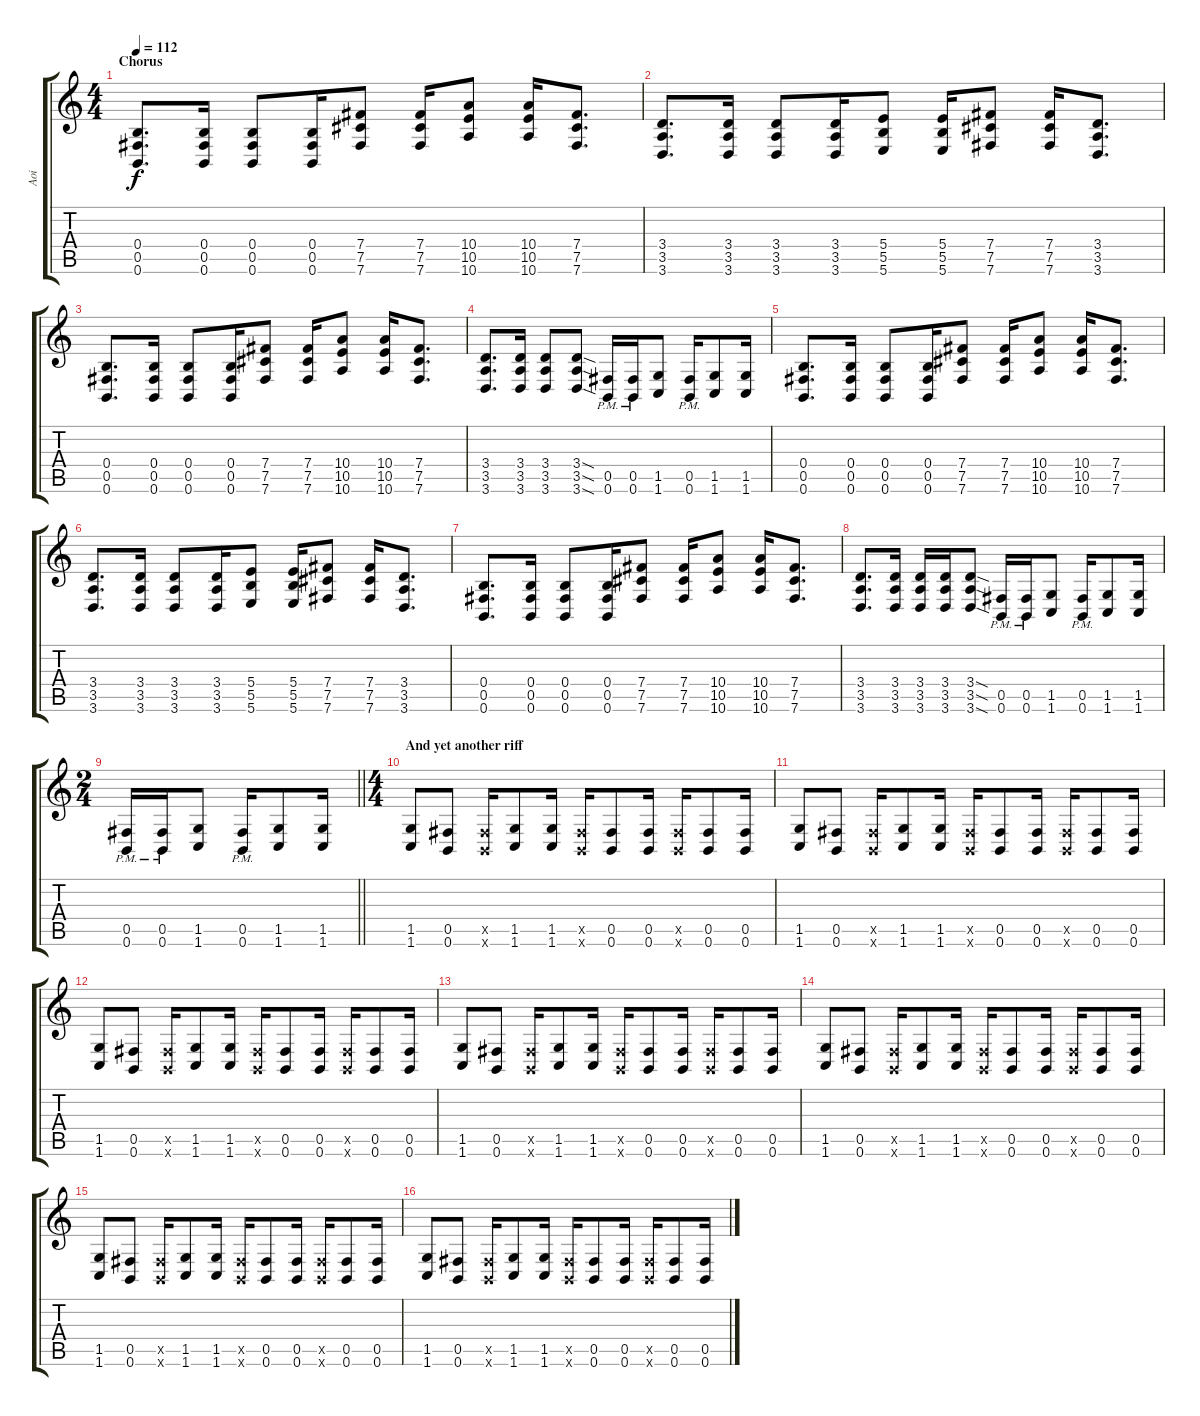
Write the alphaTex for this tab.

\track ("Aoi" "Aoi") {instrument overdrivenguitar}
\staff {score tabs}
\tuning (Db4 Ab3 E3 B2 Gb2 B1) {hide}
\ts (4 4)
\section ("" "Chorus")
\tempo 112
\clef g2
\ks c
(0.4 0.5 0.6).8{d dy f} (0.4 0.5 0.6).16 (0.4 0.5 0.6).8 (0.4 0.5 0.6).16 (7.4 7.5 7.6).8 (7.4 7.5 7.6).16 (10.4 10.5 10.6).8 (10.4 10.5 10.6).16 (7.4 7.5 7.6).8{d} |
(3.4 3.5 3.6).8{d} (3.4 3.5 3.6).16 (3.4 3.5 3.6).8 (3.4 3.5 3.6).16 (5.4 5.5 5.6).8 (5.4 5.5 5.6).16 (7.4 7.5 7.6).8 (7.4 7.5 7.6).16 (3.4 3.5 3.6).8{d} |
(0.4 0.5 0.6).8{d} (0.4 0.5 0.6).16 (0.4 0.5 0.6).8 (0.4 0.5 0.6).16 (7.4 7.5 7.6).8 (7.4 7.5 7.6).16 (10.4 10.5 10.6).8 (10.4 10.5 10.6).16 (7.4 7.5 7.6).8{d} |
(3.4 3.5 3.6).8{d} (3.4 3.5 3.6).16 (3.4 3.5 3.6).8 (3.4{sod} 3.5{sod} 3.6{sod}).8 (0.5{pm} 0.6{pm}).16 (0.5{pm} 0.6{pm}).16 (1.5 1.6).8 (0.5{pm} 0.6{pm}).16 (1.5 1.6).8 (1.5 1.6).16 |
(0.4 0.5 0.6).8{d} (0.4 0.5 0.6).16 (0.4 0.5 0.6).8 (0.4 0.5 0.6).16 (7.4 7.5 7.6).8 (7.4 7.5 7.6).16 (10.4 10.5 10.6).8 (10.4 10.5 10.6).16 (7.4 7.5 7.6).8{d} |
(3.4 3.5 3.6).8{d} (3.4 3.5 3.6).16 (3.4 3.5 3.6).8 (3.4 3.5 3.6).16 (5.4 5.5 5.6).8 (5.4 5.5 5.6).16 (7.4 7.5 7.6).8 (7.4 7.5 7.6).16 (3.4 3.5 3.6).8{d} |
(0.4 0.5 0.6).8{d} (0.4 0.5 0.6).16 (0.4 0.5 0.6).8 (0.4 0.5 0.6).16 (7.4 7.5 7.6).8 (7.4 7.5 7.6).16 (10.4 10.5 10.6).8 (10.4 10.5 10.6).16 (7.4 7.5 7.6).8{d} |
(3.4 3.5 3.6).8{d} (3.4 3.5 3.6).16 (3.4 3.5 3.6).16 (3.4 3.5 3.6).16 (3.4{sod} 3.5{sod} 3.6{sod}).8 (0.5{pm} 0.6{pm}).16 (0.5{pm} 0.6{pm}).16 (1.5 1.6).8 (0.5{pm} 0.6{pm}).16 (1.5 1.6).8 (1.5 1.6).16 |
\ts (2 4)
\barLineRight lightlight
(0.5{pm} 0.6{pm}).16 (0.5{pm} 0.6{pm}).16 (1.5 1.6).8 (0.5{pm} 0.6{pm}).16 (1.5 1.6).8 (1.5 1.6).16 |
\ts (4 4)
\section ("" "And yet another riff")
(1.5 1.6).8 (0.5 0.6).8 (0.5{x} 0.6{x}).16 (1.5 1.6).8 (1.5 1.6).16 (0.5{x} 0.6{x}).16 (0.5 0.6).8 (0.5 0.6).16 (0.5{x} 0.6{x}).16 (0.5 0.6).8 (0.5 0.6).16 |
(1.5 1.6).8 (0.5 0.6).8 (0.5{x} 0.6{x}).16 (1.5 1.6).8 (1.5 1.6).16 (0.5{x} 0.6{x}).16 (0.5 0.6).8 (0.5 0.6).16 (0.5{x} 0.6{x}).16 (0.5 0.6).8 (0.5 0.6).16 |
(1.5 1.6).8 (0.5 0.6).8 (0.5{x} 0.6{x}).16 (1.5 1.6).8 (1.5 1.6).16 (0.5{x} 0.6{x}).16 (0.5 0.6).8 (0.5 0.6).16 (0.5{x} 0.6{x}).16 (0.5 0.6).8 (0.5 0.6).16 |
(1.5 1.6).8 (0.5 0.6).8 (0.5{x} 0.6{x}).16 (1.5 1.6).8 (1.5 1.6).16 (0.5{x} 0.6{x}).16 (0.5 0.6).8 (0.5 0.6).16 (0.5{x} 0.6{x}).16 (0.5 0.6).8 (0.5 0.6).16 |
(1.5 1.6).8 (0.5 0.6).8 (0.5{x} 0.6{x}).16 (1.5 1.6).8 (1.5 1.6).16 (0.5{x} 0.6{x}).16 (0.5 0.6).8 (0.5 0.6).16 (0.5{x} 0.6{x}).16 (0.5 0.6).8 (0.5 0.6).16 |
(1.5 1.6).8 (0.5 0.6).8 (0.5{x} 0.6{x}).16 (1.5 1.6).8 (1.5 1.6).16 (0.5{x} 0.6{x}).16 (0.5 0.6).8 (0.5 0.6).16 (0.5{x} 0.6{x}).16 (0.5 0.6).8 (0.5 0.6).16 |
(1.5 1.6).8 (0.5 0.6).8 (0.5{x} 0.6{x}).16 (1.5 1.6).8 (1.5 1.6).16 (0.5{x} 0.6{x}).16 (0.5 0.6).8 (0.5 0.6).16 (0.5{x} 0.6{x}).16 (0.5 0.6).8 (0.5 0.6).16
